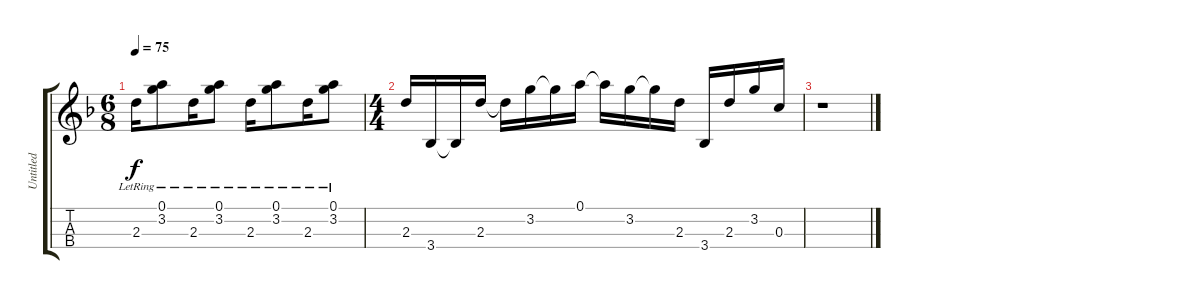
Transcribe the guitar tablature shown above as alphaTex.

\track ("Untitled" "Untitled") {instrument acousticguitarnylon}
\staff {score tabs}
\tuning (A4 E4 C4 G2) {hide}
\ts (6 8)
\tempo 75
\clef g2
\ks f
2.3{lr}.16{dy f} (0.1{lr} 3.2{lr}).8 2.3{lr}.16 (0.1{lr} 3.2{lr}).8 2.3{lr}.16 (0.1{lr} 3.2{lr}).8 2.3{lr}.16 (0.1{lr} 3.2{lr}).8 |
\ts (4 4)
2.3.16 3.4.16 3.4{t}.16 2.3.16 2.3{t}.16 3.2.16 3.2{t}.16 0.1.16 0.1{t}.16 3.2.16 3.2{t}.16 2.3.16 3.4.16 2.3.16 3.2.16 0.3.16 |
r.1
